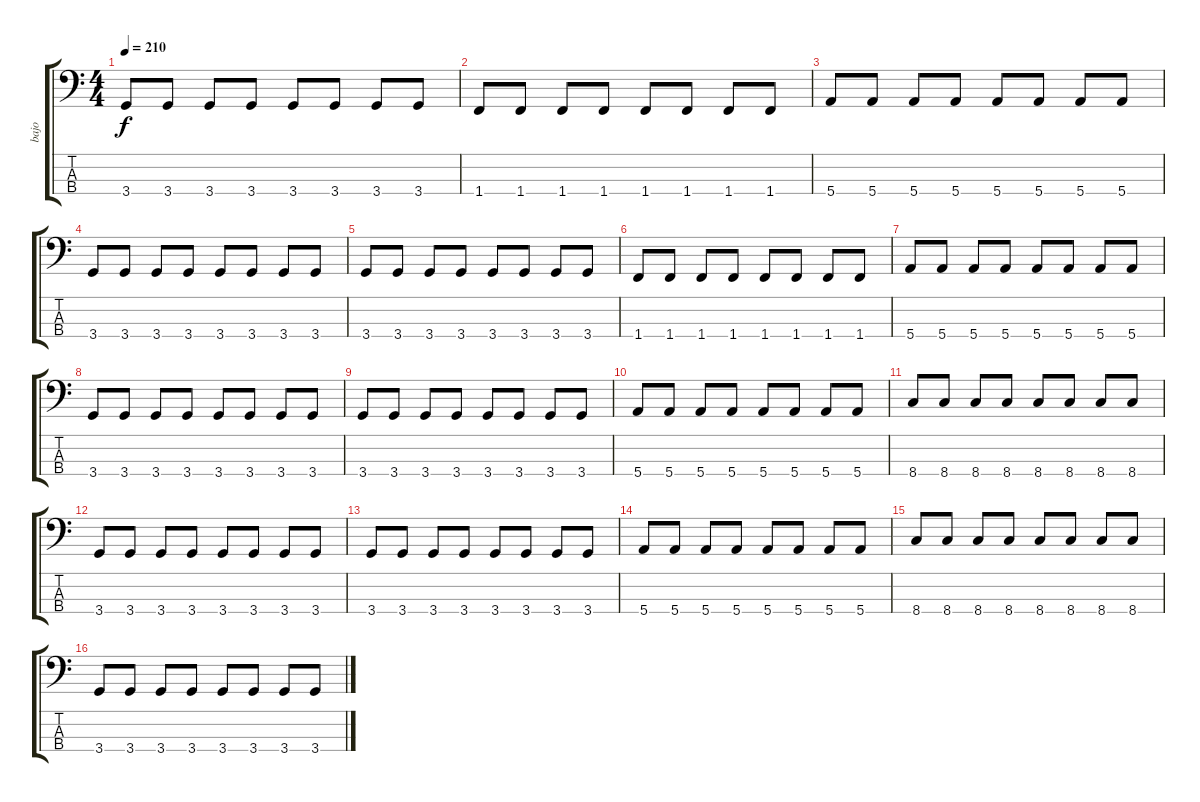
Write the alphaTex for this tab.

\track ("bajo" "bajo") {instrument electricbassfinger}
\staff {score tabs}
\tuning (G2 D2 A1 E1) {hide}
\ts (4 4)
\tempo 210
\clef f4
\ks c
3.4.8{dy f} 3.4.8 3.4.8 3.4.8 3.4.8 3.4.8 3.4.8 3.4.8 |
1.4.8 1.4.8 1.4.8 1.4.8 1.4.8 1.4.8 1.4.8 1.4.8 |
5.4.8 5.4.8 5.4.8 5.4.8 5.4.8 5.4.8 5.4.8 5.4.8 |
3.4.8 3.4.8 3.4.8 3.4.8 3.4.8 3.4.8 3.4.8 3.4.8 |
3.4.8 3.4.8 3.4.8 3.4.8 3.4.8 3.4.8 3.4.8 3.4.8 |
1.4.8 1.4.8 1.4.8 1.4.8 1.4.8 1.4.8 1.4.8 1.4.8 |
5.4.8 5.4.8 5.4.8 5.4.8 5.4.8 5.4.8 5.4.8 5.4.8 |
3.4.8 3.4.8 3.4.8 3.4.8 3.4.8 3.4.8 3.4.8 3.4.8 |
3.4.8 3.4.8 3.4.8 3.4.8 3.4.8 3.4.8 3.4.8 3.4.8 |
5.4.8 5.4.8 5.4.8 5.4.8 5.4.8 5.4.8 5.4.8 5.4.8 |
8.4.8 8.4.8 8.4.8 8.4.8 8.4.8 8.4.8 8.4.8 8.4.8 |
3.4.8 3.4.8 3.4.8 3.4.8 3.4.8 3.4.8 3.4.8 3.4.8 |
3.4.8 3.4.8 3.4.8 3.4.8 3.4.8 3.4.8 3.4.8 3.4.8 |
5.4.8 5.4.8 5.4.8 5.4.8 5.4.8 5.4.8 5.4.8 5.4.8 |
8.4.8 8.4.8 8.4.8 8.4.8 8.4.8 8.4.8 8.4.8 8.4.8 |
3.4.8 3.4.8 3.4.8 3.4.8 3.4.8 3.4.8 3.4.8 3.4.8
